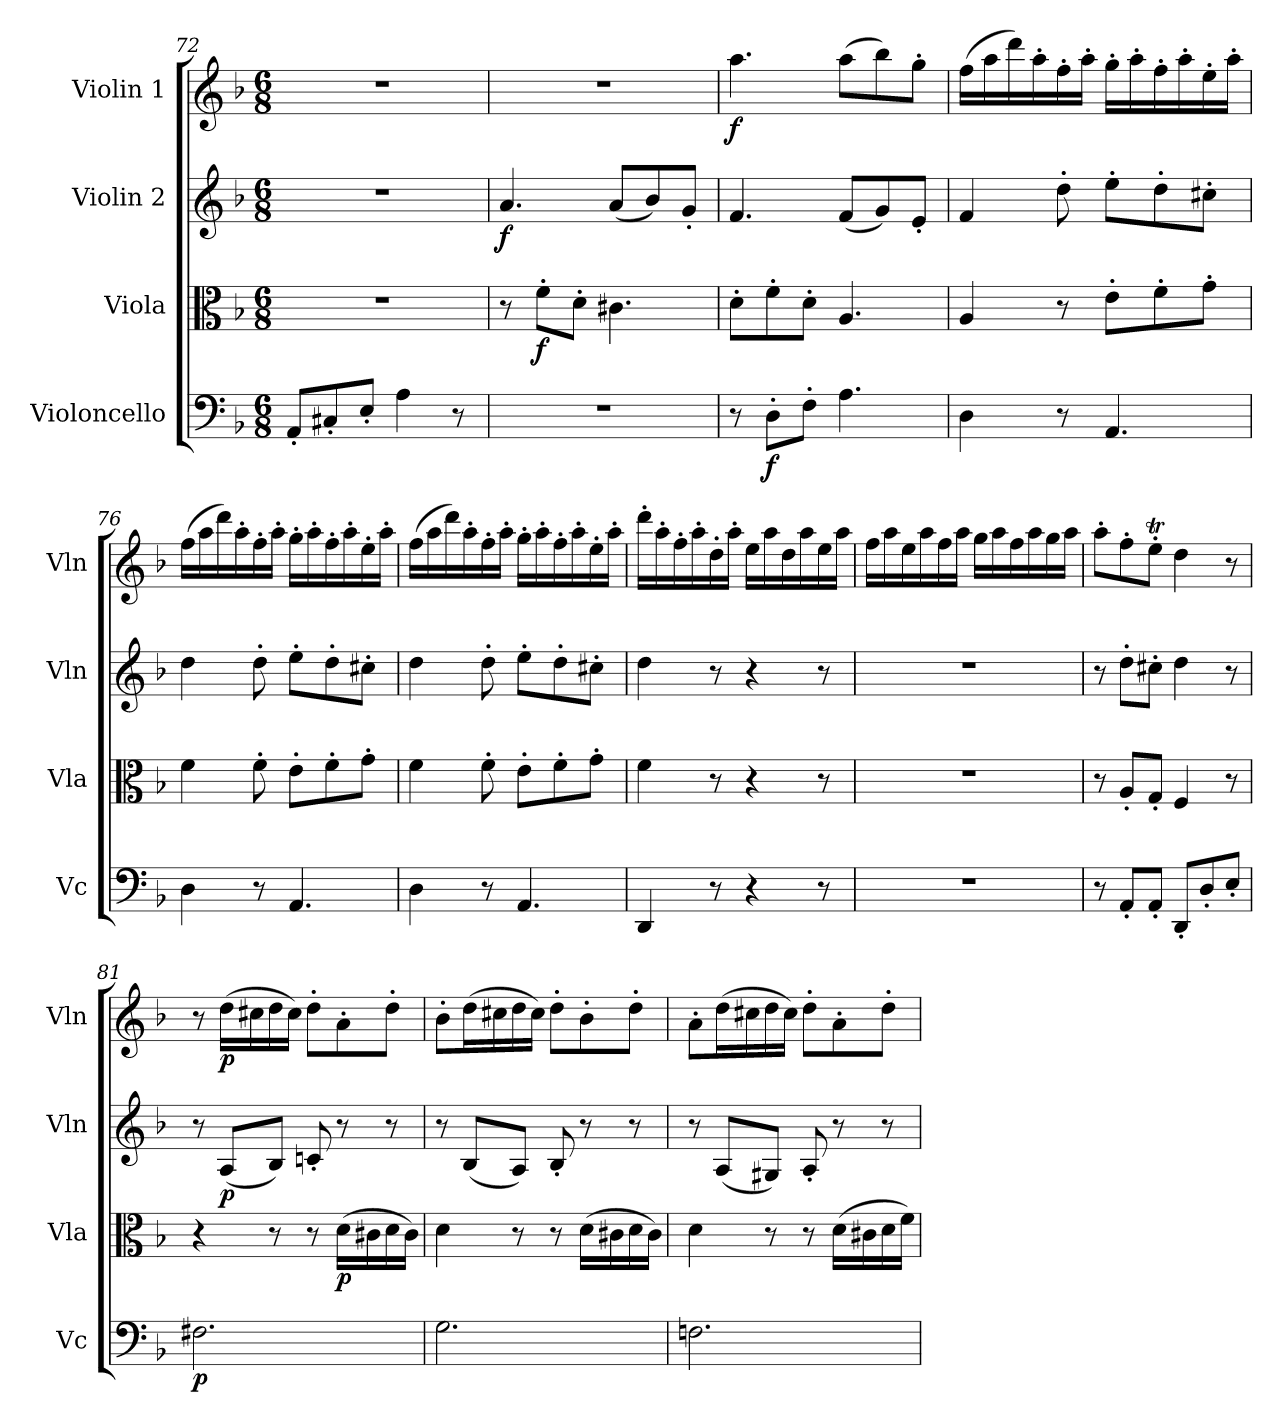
**kern	**dynam	**kern	**dynam	**kern	**dynam	**kern	**dynam
*part4	*part4	*part3	*part3	*part2	*part2	*part1	*part1
*staff4	*staff4	*staff3	*staff3	*staff2	*staff2	*staff1	*staff1
*I"Violoncello	*	*I"Viola	*	*I"Violin 2	*	*I"Violin 1	*
*I'Vc	*	*I'Vla	*	*I'Vln	*	*I'Vln	*
*clefF4	*	*clefC3	*	*clefG2	*	*clefG2	*
*k[b-]	*	*k[b-]	*	*k[b-]	*	*k[b-]	*
*M6/8	*	*M6/8	*	*M6/8	*	*M6/8	*
=72	=72	=72	=72	=72	=72	=72	=72
8AA'/L	.	2.r	.	2.r	.	2.r	.
8C#X'/	.	.	.	.	.	.	.
8E'/J	.	.	.	.	.	.	.
4A\	.	.	.	.	.	.	.
8r	.	.	.	.	.	.	.
!!LO:LB:g=z
=73	=73	=73	=73	=73	=73	=73	=73
!	!	!	!	!	!LO:DY:b	!	!
2.r	.	8r	.	4.a/	f	2.r	.
!	!	!	!LO:DY:b	!	!	!	!
.	.	8f'\L	f	.	.	.	.
.	.	8d'\J	.	.	.	.	.
.	.	4.c#X\	.	(8a/L	.	.	.
.	.	.	.	8b-/)	.	.	.
.	.	.	.	8g'/J	.	.	.
=74	=74	=74	=74	=74	=74	=74	=74
!	!	!	!	!	!	!	!LO:DY:b
8r	.	8d'\L	.	4.f/	.	4.aa\	f
!	!LO:DY:b	!	!	!	!	!	!
8D'\L	f	8f'\	.	.	.	.	.
8F'\J	.	8d'\J	.	.	.	.	.
4.A\	.	4.A/	.	(8f/L	.	(8aa\L	.
.	.	.	.	8g/)	.	8bb-\)	.
.	.	.	.	8e'/J	.	8gg'\J	.
=75	=75	=75	=75	=75	=75	=75	=75
4D\	.	4A/	.	4f/	.	(16ff\LL	.
.	.	.	.	.	.	16aa\	.
.	.	.	.	.	.	16ddd\)	.
.	.	.	.	.	.	16aa'\	.
8r	.	8r	.	8dd'\	.	16ff'\	.
.	.	.	.	.	.	16aa'\JJ	.
4.AA/	.	8e'\L	.	8ee'\L	.	16gg'\LL	.
.	.	.	.	.	.	16aa'\	.
.	.	8f'\	.	8dd'\	.	16ff'\	.
.	.	.	.	.	.	16aa'\	.
.	.	8g'\J	.	8cc#X'\J	.	16ee'\	.
.	.	.	.	.	.	16aa'\JJ	.
!!LO:LB:g=z
=76	=76	=76	=76	=76	=76	=76	=76
4D\	.	4f\	.	4dd\	.	(16ff\LL	.
.	.	.	.	.	.	16aa\	.
.	.	.	.	.	.	16ddd\)	.
.	.	.	.	.	.	16aa'\	.
8r	.	8f'\	.	8dd'\	.	16ff'\	.
.	.	.	.	.	.	16aa'\JJ	.
4.AA/	.	8e'\L	.	8ee'\L	.	16gg'\LL	.
.	.	.	.	.	.	16aa'\	.
.	.	8f'\	.	8dd'\	.	16ff'\	.
.	.	.	.	.	.	16aa'\	.
.	.	8g'\J	.	8cc#X'\J	.	16ee'\	.
.	.	.	.	.	.	16aa'\JJ	.
=77	=77	=77	=77	=77	=77	=77	=77
4D\	.	4f\	.	4dd\	.	(16ff\LL	.
.	.	.	.	.	.	16aa\	.
.	.	.	.	.	.	16ddd\)	.
.	.	.	.	.	.	16aa'\	.
8r	.	8f'\	.	8dd'\	.	16ff'\	.
.	.	.	.	.	.	16aa'\JJ	.
4.AA/	.	8e'\L	.	8ee'\L	.	16gg'\LL	.
.	.	.	.	.	.	16aa'\	.
.	.	8f'\	.	8dd'\	.	16ff'\	.
.	.	.	.	.	.	16aa'\	.
.	.	8g'\J	.	8cc#X'\J	.	16ee'\	.
.	.	.	.	.	.	16aa'\JJ	.
!!LO:LB:g=z
=78	=78	=78	=78	=78	=78	=78	=78
4DD/	.	4f\	.	4dd\	.	16ddd'\LL	.
.	.	.	.	.	.	16aa'\	.
.	.	.	.	.	.	16ff'\	.
.	.	.	.	.	.	16aa'\	.
8r	.	8r	.	8r	.	16dd'\	.
.	.	.	.	.	.	16aa'\JJ	.
4r	.	4r	.	4r	.	16ee\LL	.
.	.	.	.	.	.	16aa\	.
.	.	.	.	.	.	16dd\	.
.	.	.	.	.	.	16aa\	.
8r	.	8r	.	8r	.	16ee\	.
.	.	.	.	.	.	16aa\JJ	.
=79	=79	=79	=79	=79	=79	=79	=79
2.r	.	2.r	.	2.r	.	16ff\LL	.
.	.	.	.	.	.	16aa\	.
.	.	.	.	.	.	16ee\	.
.	.	.	.	.	.	16aa\	.
.	.	.	.	.	.	16ff\	.
.	.	.	.	.	.	16aa\JJ	.
.	.	.	.	.	.	16gg\LL	.
.	.	.	.	.	.	16aa\	.
.	.	.	.	.	.	16ff\	.
.	.	.	.	.	.	16aa\	.
.	.	.	.	.	.	16gg\	.
.	.	.	.	.	.	16aa\JJ	.
!!LO:LB:g=z
=80	=80	=80	=80	=80	=80	=80	=80
8r	.	8r	.	8r	.	8aa'\L	.
8AA'/L	.	8A'/L	.	8dd'\L	.	8ff'\	.
8AA'/J	.	8G'/J	.	8cc#X'\J	.	8eet'\J	.
8DD'/L	.	4F/	.	4dd\	.	4dd\	.
8D'/	.	.	.	.	.	.	.
8E'/J	.	8r	.	8r	.	8r	.
=81	=81	=81	=81	=81	=81	=81	=81
!	!LO:DY:b	!	!	!	!	!	!
2.F#X\	p	4r	.	8r	.	8r	.
!	!	!	!	!	!LO:DY:b	!	!LO:DY:b
.	.	.	.	(8A/L	p	(16dd\LL	p
.	.	.	.	.	.	16cc#X\	.
.	.	8r	.	8B-/J)	.	16dd\	.
.	.	.	.	.	.	16cc#\JJ)	.
.	.	8r	.	8cn'/	.	8dd'\L	.
!	!	!	!LO:DY:b	!	!	!	!
.	.	(16d\LL	p	8r	.	8a'\	.
.	.	16c#X\	.	.	.	.	.
.	.	16d\	.	8r	.	8dd'\J	.
.	.	16c#\JJ)	.	.	.	.	.
=82	=82	=82	=82	=82	=82	=82	=82
2.G\	.	4d\	.	8r	.	8b-'\L	.
.	.	.	.	(8B-/L	.	(16dd\L	.
.	.	.	.	.	.	16cc#X\	.
.	.	8r	.	8A/J)	.	16dd\	.
.	.	.	.	.	.	16cc#\JJ)	.
.	.	8r	.	8B-'/	.	8dd'\L	.
.	.	(16d\LL	.	8r	.	8b-'\	.
.	.	16c#X\	.	.	.	.	.
.	.	16d\	.	8r	.	8dd'\J	.
.	.	16c#\JJ)	.	.	.	.	.
!!LO:PB:g=z
=83	=83	=83	=83	=83	=83	=83	=83
2.Fn\	.	4d\	.	8r	.	8a'\L	.
.	.	.	.	(8A/L	.	(16dd\L	.
.	.	.	.	.	.	16cc#X\	.
.	.	8r	.	8G#X/J)	.	16dd\	.
.	.	.	.	.	.	16cc#\JJ)	.
.	.	8r	.	8A'/	.	8dd'\L	.
.	.	(16d\LL	.	8r	.	8a'\	.
.	.	16c#X\	.	.	.	.	.
.	.	16d\	.	8r	.	8dd'\J	.
.	.	16f\JJ)	.	.	.	.	.
=	=	=	=	=	=	=	=
*-	*-	*-	*-	*-	*-	*-	*-
